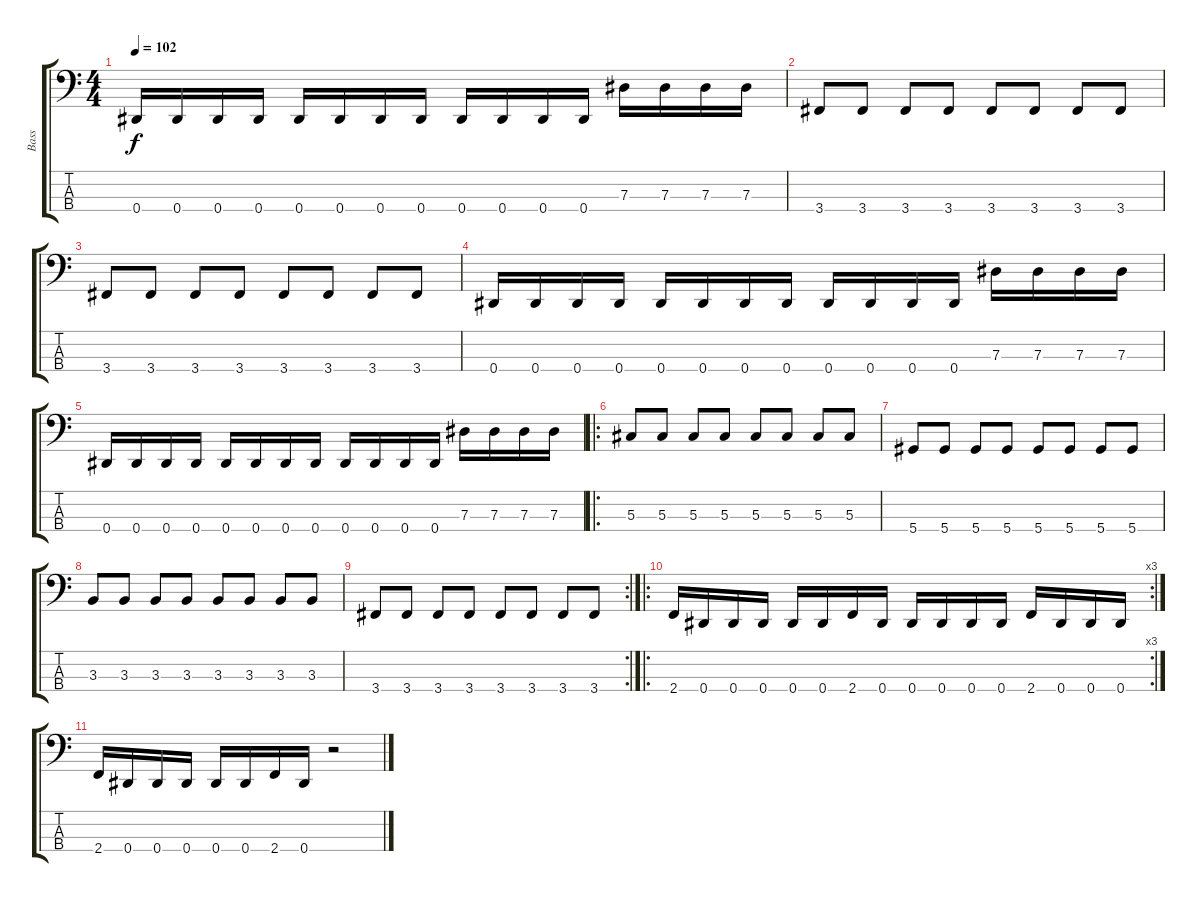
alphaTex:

\track ("Bass" "Bass") {instrument electricbassfinger}
\staff {score tabs}
\tuning (Gb2 Db2 Ab1 Eb1) {hide}
\ts (4 4)
\tempo 102
\clef f4
\ks c
0.4.16{dy f} 0.4.16 0.4.16 0.4.16 0.4.16 0.4.16 0.4.16 0.4.16 0.4.16 0.4.16 0.4.16 0.4.16 7.3.16 7.3.16 7.3.16 7.3.16 |
3.4.8 3.4.8 3.4.8 3.4.8 3.4.8 3.4.8 3.4.8 3.4.8 |
3.4.8 3.4.8 3.4.8 3.4.8 3.4.8 3.4.8 3.4.8 3.4.8 |
0.4.16 0.4.16 0.4.16 0.4.16 0.4.16 0.4.16 0.4.16 0.4.16 0.4.16 0.4.16 0.4.16 0.4.16 7.3.16 7.3.16 7.3.16 7.3.16 |
0.4.16 0.4.16 0.4.16 0.4.16 0.4.16 0.4.16 0.4.16 0.4.16 0.4.16 0.4.16 0.4.16 0.4.16 7.3.16 7.3.16 7.3.16 7.3.16 |
\ro
5.3.8 5.3.8 5.3.8 5.3.8 5.3.8 5.3.8 5.3.8 5.3.8 |
5.4.8 5.4.8 5.4.8 5.4.8 5.4.8 5.4.8 5.4.8 5.4.8 |
3.3.8 3.3.8 3.3.8 3.3.8 3.3.8 3.3.8 3.3.8 3.3.8 |
\rc 2
3.4.8 3.4.8 3.4.8 3.4.8 3.4.8 3.4.8 3.4.8 3.4.8 |
\ro
\rc 3
2.4.16 0.4.16 0.4.16 0.4.16 0.4.16 0.4.16 2.4.16 0.4.16 0.4.16 0.4.16 0.4.16 0.4.16 2.4.16 0.4.16 0.4.16 0.4.16 |
2.4.16 0.4.16 0.4.16 0.4.16 0.4.16 0.4.16 2.4.16 0.4.16 r.2
